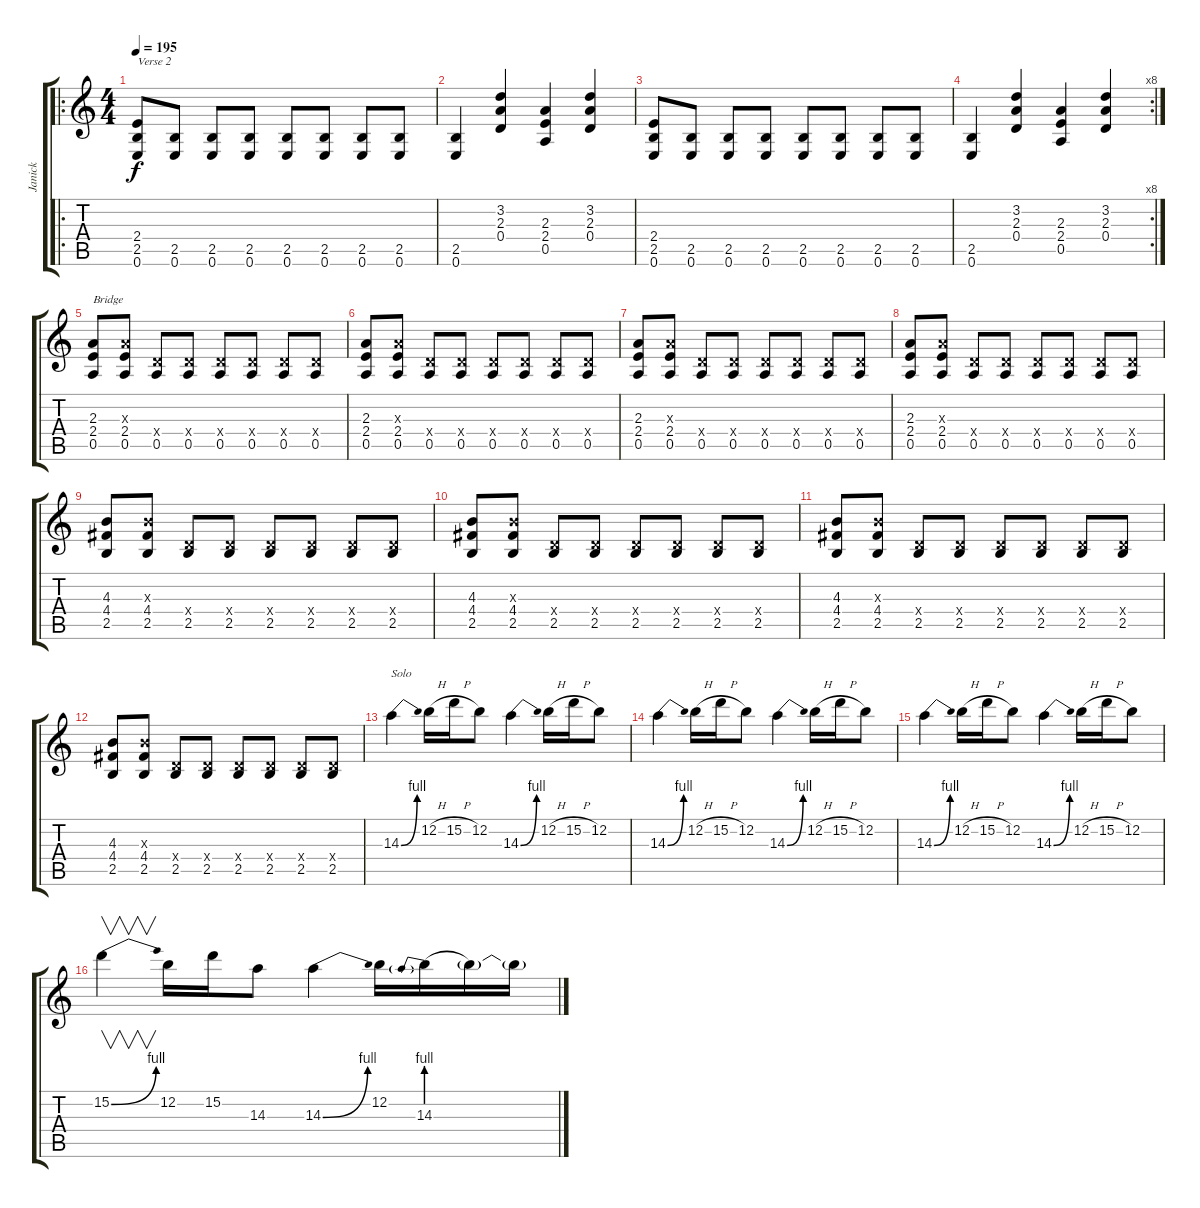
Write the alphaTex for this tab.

\track ("Janick" "Janick") {instrument distortionguitar}
\staff {score tabs}
\tuning (E4 B3 G3 D3 A2 E2) {hide}
\ro
\ts (4 4)
\tempo 195
\clef g2
\ks c
(2.4 2.5 0.6).8{txt "Verse 2" dy f} (2.5 0.6).8 (2.5 0.6).8 (2.5 0.6).8 (2.5 0.6).8 (2.5 0.6).8 (2.5 0.6).8 (2.5 0.6).8 |
(2.5 0.6).4 (3.2 2.3 0.4).4 (2.3 2.4 0.5).4 (3.2 2.3 0.4).4 |
(2.4 2.5 0.6).8 (2.5 0.6).8 (2.5 0.6).8 (2.5 0.6).8 (2.5 0.6).8 (2.5 0.6).8 (2.5 0.6).8 (2.5 0.6).8 |
\rc 8
(2.5 0.6).4 (3.2 2.3 0.4).4 (2.3 2.4 0.5).4 (3.2 2.3 0.4).4 |
(2.3 2.4 0.5).8{txt "Bridge"} (2.3{x} 2.4 0.5).8 (0.4{x} 0.5).8 (0.4{x} 0.5).8 (0.4{x} 0.5).8 (0.4{x} 0.5).8 (0.4{x} 0.5).8 (0.4{x} 0.5).8 |
(2.3 2.4 0.5).8 (2.3{x} 2.4 0.5).8 (0.4{x} 0.5).8 (0.4{x} 0.5).8 (0.4{x} 0.5).8 (0.4{x} 0.5).8 (0.4{x} 0.5).8 (0.4{x} 0.5).8 |
(2.3 2.4 0.5).8 (2.3{x} 2.4 0.5).8 (0.4{x} 0.5).8 (0.4{x} 0.5).8 (0.4{x} 0.5).8 (0.4{x} 0.5).8 (0.4{x} 0.5).8 (0.4{x} 0.5).8 |
(2.3 2.4 0.5).8 (2.3{x} 2.4 0.5).8 (0.4{x} 0.5).8 (0.4{x} 0.5).8 (0.4{x} 0.5).8 (0.4{x} 0.5).8 (0.4{x} 0.5).8 (0.4{x} 0.5).8 |
(4.3 4.4 2.5).8 (4.3{x} 4.4 2.5).8 (0.4{x} 2.5).8 (0.4{x} 2.5).8 (0.4{x} 2.5).8 (0.4{x} 2.5).8 (0.4{x} 2.5).8 (0.4{x} 2.5).8 |
(4.3 4.4 2.5).8 (4.3{x} 4.4 2.5).8 (0.4{x} 2.5).8 (0.4{x} 2.5).8 (0.4{x} 2.5).8 (0.4{x} 2.5).8 (0.4{x} 2.5).8 (0.4{x} 2.5).8 |
(4.3 4.4 2.5).8 (4.3{x} 4.4 2.5).8 (0.4{x} 2.5).8 (0.4{x} 2.5).8 (0.4{x} 2.5).8 (0.4{x} 2.5).8 (0.4{x} 2.5).8 (0.4{x} 2.5).8 |
(4.3 4.4 2.5).8 (4.3{x} 4.4 2.5).8 (0.4{x} 2.5).8 (0.4{x} 2.5).8 (0.4{x} 2.5).8 (0.4{x} 2.5).8 (0.4{x} 2.5).8 (0.4{x} 2.5).8 |
14.3{be (bend 0 0 60 4)}.4{txt "Solo" volume 16} 12.2{h}.16 15.2{h}.16 12.2.8 14.3{be (bend 0 0 60 4)}.4 12.2{h}.16 15.2{h}.16 12.2.8 |
14.3{be (bend 0 0 60 4)}.4 12.2{h}.16 15.2{h}.16 12.2.8 14.3{be (bend 0 0 60 4)}.4 12.2{h}.16 15.2{h}.16 12.2.8 |
14.3{be (bend 0 0 60 4)}.4 12.2{h}.16 15.2{h}.16 12.2.8 14.3{be (bend 0 0 60 4)}.4 12.2{h}.16 15.2{h}.16 12.2.8 |
15.2{be (bend 0 0 60 4)}.4{v} 12.2.16 15.2.16 14.3.8 14.3{be (bend 0 0 60 4)}.4 12.2.16 14.3{be (prebend 0 4 60 4)}.16 14.3{t}.16 14.3{t}.16
